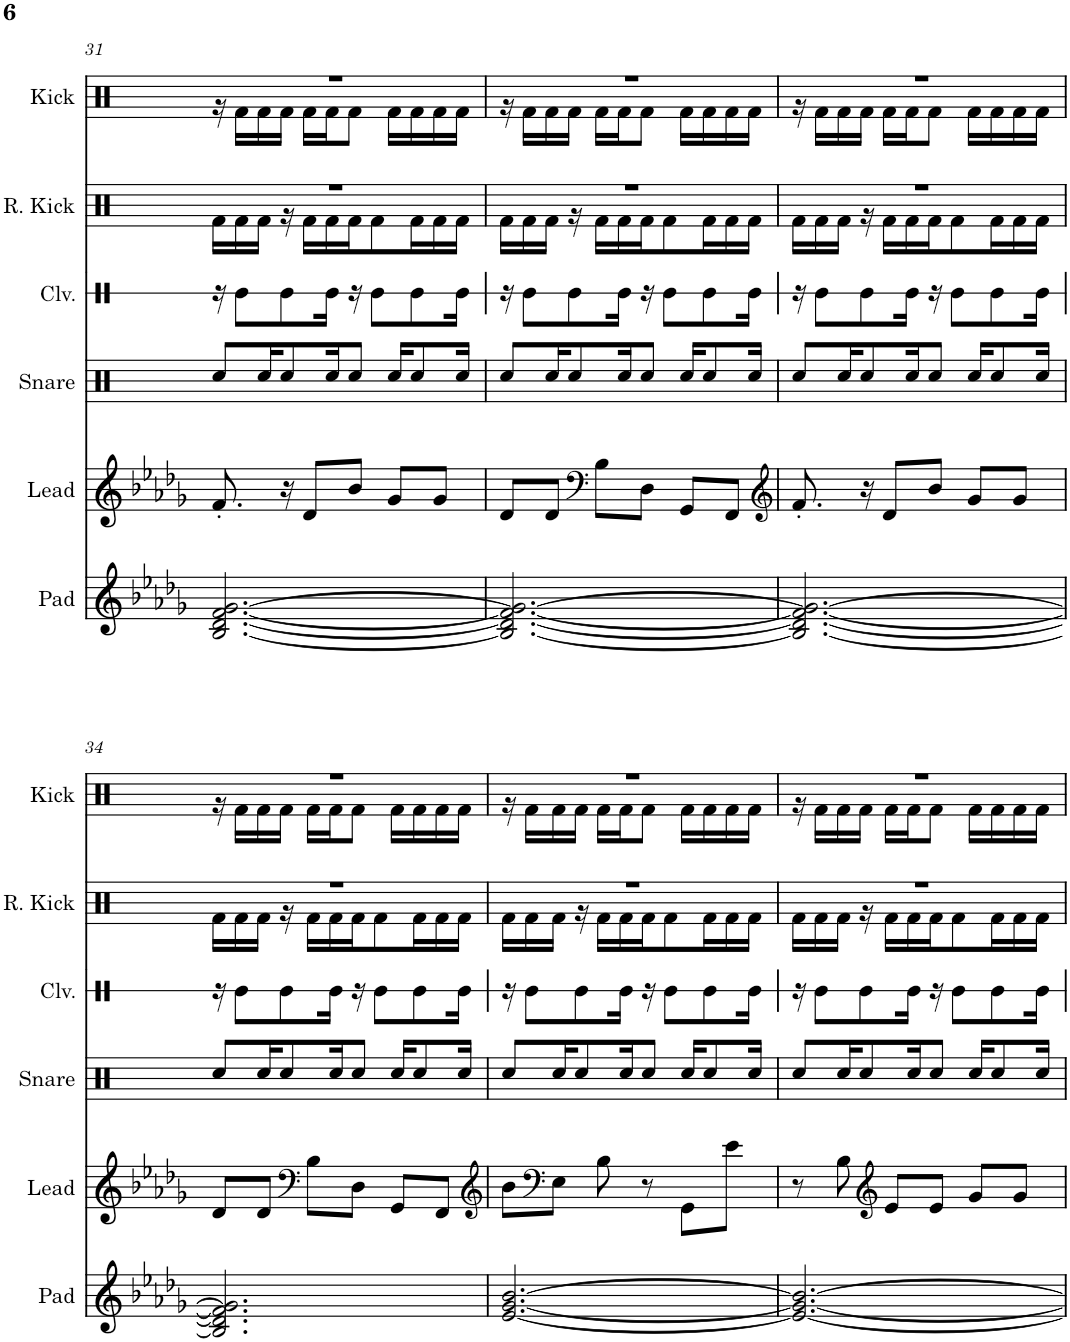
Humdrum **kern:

**kern	**kern	**kern	**kern	**kern	**kern
*part6	*part5	*part4	*part3	*part2	*part1
*staff6	*staff5	*staff4	*staff3	*staff2	*staff1
*I"Pad	*I"Lead	*I"Snare	*I"Claves	*I"Reverb Kick	*I"Kick
*I'Pad	*I'Lead	*I'Snare	*I'Clv.	*I'R. Kick	*I'Kick
!!LO:PB:g=z
*clefG2	*clefG2	*clefX	*clefX	*clefX	*clefX
*k[b-e-a-d-g-]	*k[b-e-a-d-g-]	*k[]	*k[]	*k[]	*k[]
*M3/4	*M3/4	*M3/4	*M3/4	*M3/4	*M3/4
=31	=31	=31	=31	=31	=31
*	*	*	*	*^	*^
[2.B-/ [2.d-/ [2.f/ [2.g-/	8.f'/	8Rcc/L	16r	2.r	16Rf\LL	2.r	16r
.	.	.	8Re\L	.	16Rf\	.	16Rf\LL
.	.	16Rcc/K	.	.	16Rf\JJ	.	16Rf\
.	16r	8Rcc/	8Re\	.	16r	.	16Rf\JJ
.	8d-/L	.	.	.	16Rf\LL	.	16Rf\LL
.	.	16Rcc/K	16Re\Jk	.	16Rf\	.	16Rf\J
.	8b-/J	8Rcc/J	16r	.	16Rf\J	.	8Rf\J
.	.	.	8Re\L	.	8Rf\	.	.
.	8g-/L	16Rcc/KL	.	.	.	.	16Rf\LL
.	.	8Rcc/	8Re\	.	16Rf\L	.	16Rf\
.	8g-/J	.	.	.	16Rf\	.	16Rf\
.	.	16Rcc/Jk	16Re\Jk	.	16Rf\JJ	.	16Rf\JJ
=32	=32	=32	=32	=32	=32	=32	=32
2.B-/_ 2.d-/_ 2.f/_ 2.g-/_	8d-/L	8Rcc/L	16r	2.r	16Rf\LL	2.r	16r
.	.	.	8Re\L	.	16Rf\	.	16Rf\LL
.	8d-/J	16Rcc/K	.	.	16Rf\JJ	.	16Rf\
.	.	8Rcc/	8Re\	.	16r	.	16Rf\JJ
*	*clefF4	*	*	*	*	*	*
.	8B-\L	.	.	.	16Rf\LL	.	16Rf\LL
.	.	16Rcc/K	16Re\Jk	.	16Rf\	.	16Rf\J
.	8D-\J	8Rcc/J	16r	.	16Rf\J	.	8Rf\J
.	.	.	8Re\L	.	8Rf\	.	.
.	8GG-/L	16Rcc/KL	.	.	.	.	16Rf\LL
.	.	8Rcc/	8Re\	.	16Rf\L	.	16Rf\
.	8FF/J	.	.	.	16Rf\	.	16Rf\
.	.	16Rcc/Jk	16Re\Jk	.	16Rf\JJ	.	16Rf\JJ
=33	=33	=33	=33	=33	=33	=33	=33
*	*clefG2	*	*	*	*	*	*
2.B-/_ 2.d-/_ 2.f/_ 2.g-/_	8.f'/	8Rcc/L	16r	2.r	16Rf\LL	2.r	16r
.	.	.	8Re\L	.	16Rf\	.	16Rf\LL
.	.	16Rcc/K	.	.	16Rf\JJ	.	16Rf\
.	16r	8Rcc/	8Re\	.	16r	.	16Rf\JJ
.	8d-/L	.	.	.	16Rf\LL	.	16Rf\LL
.	.	16Rcc/K	16Re\Jk	.	16Rf\	.	16Rf\J
.	8b-/J	8Rcc/J	16r	.	16Rf\J	.	8Rf\J
.	.	.	8Re\L	.	8Rf\	.	.
.	8g-/L	16Rcc/KL	.	.	.	.	16Rf\LL
.	.	8Rcc/	8Re\	.	16Rf\L	.	16Rf\
.	8g-/J	.	.	.	16Rf\	.	16Rf\
.	.	16Rcc/Jk	16Re\Jk	.	16Rf\JJ	.	16Rf\JJ
!!LO:LB:g=z	!!
=34	=34	=34	=34	=34	=34	=34	=34
2.B-/] 2.d-/] 2.f/] 2.g-/]	8d-/L	8Rcc/L	16r	2.r	16Rf\LL	2.r	16r
.	.	.	8Re\L	.	16Rf\	.	16Rf\LL
.	8d-/J	16Rcc/K	.	.	16Rf\JJ	.	16Rf\
.	.	8Rcc/	8Re\	.	16r	.	16Rf\JJ
*	*clefF4	*	*	*	*	*	*
.	8B-\L	.	.	.	16Rf\LL	.	16Rf\LL
.	.	16Rcc/K	16Re\Jk	.	16Rf\	.	16Rf\J
.	8D-\J	8Rcc/J	16r	.	16Rf\J	.	8Rf\J
.	.	.	8Re\L	.	8Rf\	.	.
.	8GG-/L	16Rcc/KL	.	.	.	.	16Rf\LL
.	.	8Rcc/	8Re\	.	16Rf\L	.	16Rf\
.	8FF/J	.	.	.	16Rf\	.	16Rf\
.	.	16Rcc/Jk	16Re\Jk	.	16Rf\JJ	.	16Rf\JJ
=35	=35	=35	=35	=35	=35	=35	=35
*	*clefG2	*	*	*	*	*	*
[2.e-/ [2.g-/ [2.b-/	8b-\L	8Rcc/L	16r	2.r	16Rf\LL	2.r	16r
.	.	.	8Re\L	.	16Rf\	.	16Rf\LL
*	*clefF4	*	*	*	*	*	*
.	8E-\J	16Rcc/K	.	.	16Rf\JJ	.	16Rf\
.	.	8Rcc/	8Re\	.	16r	.	16Rf\JJ
.	8B-\	.	.	.	16Rf\LL	.	16Rf\LL
.	.	16Rcc/K	16Re\Jk	.	16Rf\	.	16Rf\J
.	8r	8Rcc/J	16r	.	16Rf\J	.	8Rf\J
.	.	.	8Re\L	.	8Rf\	.	.
.	8GG-\L	16Rcc/KL	.	.	.	.	16Rf\LL
.	.	8Rcc/	8Re\	.	16Rf\L	.	16Rf\
.	8e-\J	.	.	.	16Rf\	.	16Rf\
.	.	16Rcc/Jk	16Re\Jk	.	16Rf\JJ	.	16Rf\JJ
=36	=36	=36	=36	=36	=36	=36	=36
2.e-/_ 2.g-/_ 2.b-/_	8r	8Rcc/L	16r	2.r	16Rf\LL	2.r	16r
.	.	.	8Re\L	.	16Rf\	.	16Rf\LL
.	8B-\	16Rcc/K	.	.	16Rf\JJ	.	16Rf\
.	.	8Rcc/	8Re\	.	16r	.	16Rf\JJ
*	*clefG2	*	*	*	*	*	*
.	8e-/L	.	.	.	16Rf\LL	.	16Rf\LL
.	.	16Rcc/K	16Re\Jk	.	16Rf\	.	16Rf\J
.	8e-/J	8Rcc/J	16r	.	16Rf\J	.	8Rf\J
.	.	.	8Re\L	.	8Rf\	.	.
.	8g-/L	16Rcc/KL	.	.	.	.	16Rf\LL
.	.	8Rcc/	8Re\	.	16Rf\L	.	16Rf\
.	8g-/J	.	.	.	16Rf\	.	16Rf\
.	.	16Rcc/Jk	16Re\Jk	.	16Rf\JJ	.	16Rf\JJ
*	*	*	*	*v	*v	*	*
*	*	*	*	*	*v	*v
=	=	=	=	=	=
*-	*-	*-	*-	*-	*-
